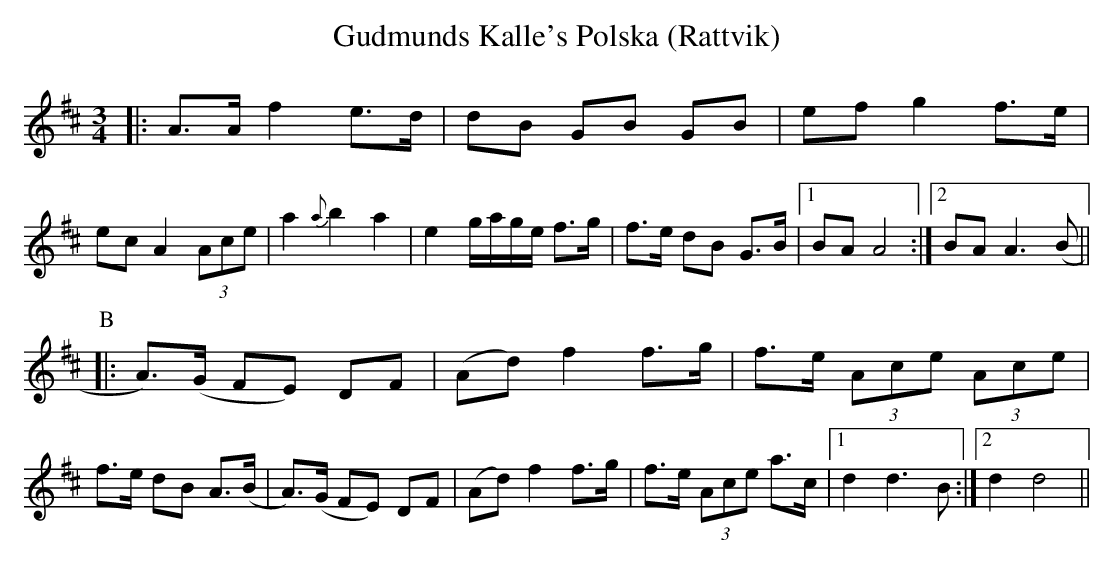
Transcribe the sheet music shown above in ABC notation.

X:1
T:Gudmunds Kalle's Polska (Rattvik)
M:3/4
L:1/8
K:D
|: A>A f2 e>d \
| dB GB GB \
| ef g2 f>e \
| ec A2 (3Ace \
| a2 {a}b2 a2 \
| e2 g/a/g/e/ f>g \
| f>e dB G>B \
|[1 BA A4 \
:|[2 BA A3 (B ||
P:B
|: A3/2)(G/ FE) DF \
| (Ad) f2 f>g \
| f>e (3Ace (3Ace \
| f>e dB A3/2(B/ \
| A3/2)(G/ FE) DF \
| (Ad) f2 f>g \
| f>e (3Ace a>c \
|[1 d2 d3 B \
:|[2 d2 d4 ||
